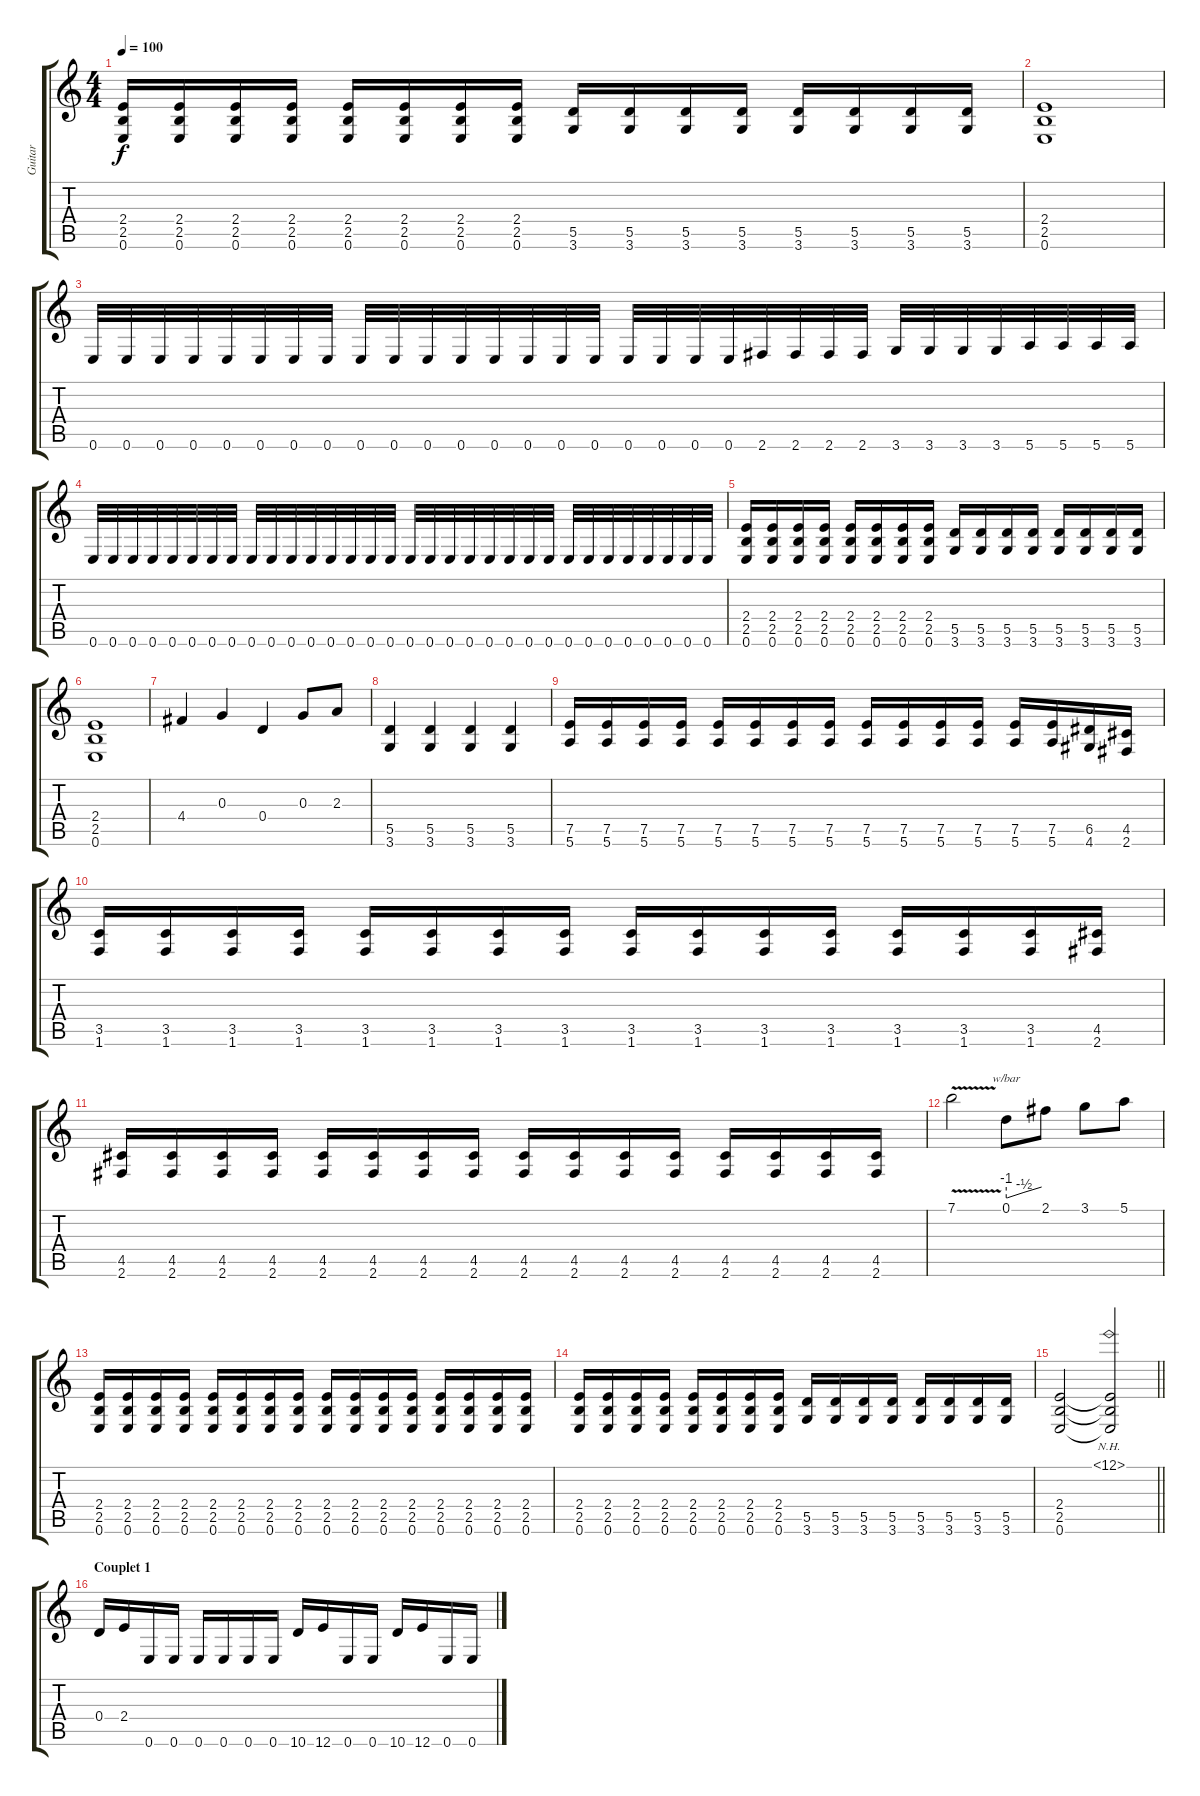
\track ("Guitar" "Guitar") {instrument acousticguitarsteel}
\staff {score tabs}
\tuning (E4 B3 G3 D3 A2 E2) {hide}
\ts (4 4)
\tempo 100
\clef g2
\ks c
(2.4 2.5 0.6).16{dy f volume 13 instrument distortionguitar} (2.4 2.5 0.6).16 (2.4 2.5 0.6).16 (2.4 2.5 0.6).16 (2.4 2.5 0.6).16 (2.4 2.5 0.6).16 (2.4 2.5 0.6).16 (2.4 2.5 0.6).16 (5.5 3.6).16 (5.5 3.6).16 (5.5 3.6).16 (5.5 3.6).16 (5.5 3.6).16 (5.5 3.6).16 (5.5 3.6).16 (5.5 3.6).16 |
(2.4 2.5 0.6).1 |
0.6.32 0.6.32 0.6.32 0.6.32 0.6.32 0.6.32 0.6.32 0.6.32 0.6.32 0.6.32 0.6.32 0.6.32 0.6.32 0.6.32 0.6.32 0.6.32 0.6.32 0.6.32 0.6.32 0.6.32 2.6.32 2.6.32 2.6.32 2.6.32 3.6.32 3.6.32 3.6.32 3.6.32 5.6.32 5.6.32 5.6.32 5.6.32 |
0.6.32 0.6.32 0.6.32 0.6.32 0.6.32 0.6.32 0.6.32 0.6.32 0.6.32 0.6.32 0.6.32 0.6.32 0.6.32 0.6.32 0.6.32 0.6.32 0.6.32 0.6.32 0.6.32 0.6.32 0.6.32 0.6.32 0.6.32 0.6.32 0.6.32 0.6.32 0.6.32 0.6.32 0.6.32 0.6.32 0.6.32 0.6.32 |
(2.4 2.5 0.6).16{volume 13 instrument distortionguitar} (2.4 2.5 0.6).16 (2.4 2.5 0.6).16 (2.4 2.5 0.6).16 (2.4 2.5 0.6).16 (2.4 2.5 0.6).16 (2.4 2.5 0.6).16 (2.4 2.5 0.6).16 (5.5 3.6).16 (5.5 3.6).16 (5.5 3.6).16 (5.5 3.6).16 (5.5 3.6).16 (5.5 3.6).16 (5.5 3.6).16 (5.5 3.6).16 |
(2.4 2.5 0.6).1 |
4.4.4 0.3.4 0.4.4 0.3.8 2.3.8 |
(5.5 3.6).4 (5.5 3.6).4 (5.5 3.6).4 (5.5 3.6).4 |
(7.5 5.6).16 (7.5 5.6).16 (7.5 5.6).16 (7.5 5.6).16 (7.5 5.6).16 (7.5 5.6).16 (7.5 5.6).16 (7.5 5.6).16 (7.5 5.6).16 (7.5 5.6).16 (7.5 5.6).16 (7.5 5.6).16 (7.5 5.6).16 (7.5 5.6).16 (6.5 4.6).16 (4.5 2.6).16 |
(3.5 1.6).16 (3.5 1.6).16 (3.5 1.6).16 (3.5 1.6).16 (3.5 1.6).16 (3.5 1.6).16 (3.5 1.6).16 (3.5 1.6).16 (3.5 1.6).16 (3.5 1.6).16 (3.5 1.6).16 (3.5 1.6).16 (3.5 1.6).16 (3.5 1.6).16 (3.5 1.6).16 (4.5 2.6).16 |
(4.5 2.6).16 (4.5 2.6).16 (4.5 2.6).16 (4.5 2.6).16 (4.5 2.6).16 (4.5 2.6).16 (4.5 2.6).16 (4.5 2.6).16 (4.5 2.6).16 (4.5 2.6).16 (4.5 2.6).16 (4.5 2.6).16 (4.5 2.6).16 (4.5 2.6).16 (4.5 2.6).16 (4.5 2.6).16 |
7.1{v}.2 0.1.8{tbe (custom default 0 -4 2 -4 30 -2 60 0)} 2.1.8 3.1.8 5.1.8 |
(2.4 2.5 0.6).16{volume 13 instrument distortionguitar} (2.4 2.5 0.6).16 (2.4 2.5 0.6).16 (2.4 2.5 0.6).16 (2.4 2.5 0.6).16 (2.4 2.5 0.6).16 (2.4 2.5 0.6).16 (2.4 2.5 0.6).16 (2.4 2.5 0.6).16{volume 13 instrument distortionguitar} (2.4 2.5 0.6).16 (2.4 2.5 0.6).16 (2.4 2.5 0.6).16 (2.4 2.5 0.6).16 (2.4 2.5 0.6).16 (2.4 2.5 0.6).16 (2.4 2.5 0.6).16 |
(2.4 2.5 0.6).16{volume 13 instrument distortionguitar} (2.4 2.5 0.6).16 (2.4 2.5 0.6).16 (2.4 2.5 0.6).16 (2.4 2.5 0.6).16 (2.4 2.5 0.6).16 (2.4 2.5 0.6).16 (2.4 2.5 0.6).16 (5.5 3.6).16 (5.5 3.6).16 (5.5 3.6).16 (5.5 3.6).16 (5.5 3.6).16 (5.5 3.6).16 (5.5 3.6).16 (5.5 3.6).16 |
\barLineRight lightlight
(2.4 2.5 0.6).2 (12.1{nh} 2.4{t} 2.5{t} 0.6{t}).2 |
\section ("" "Couplet 1")
0.4.16 2.4.16 0.6.16 0.6.16 0.6.16 0.6.16 0.6.16 0.6.16 10.6.16 12.6.16 0.6.16 0.6.16 10.6.16 12.6.16 0.6.16 0.6.16
